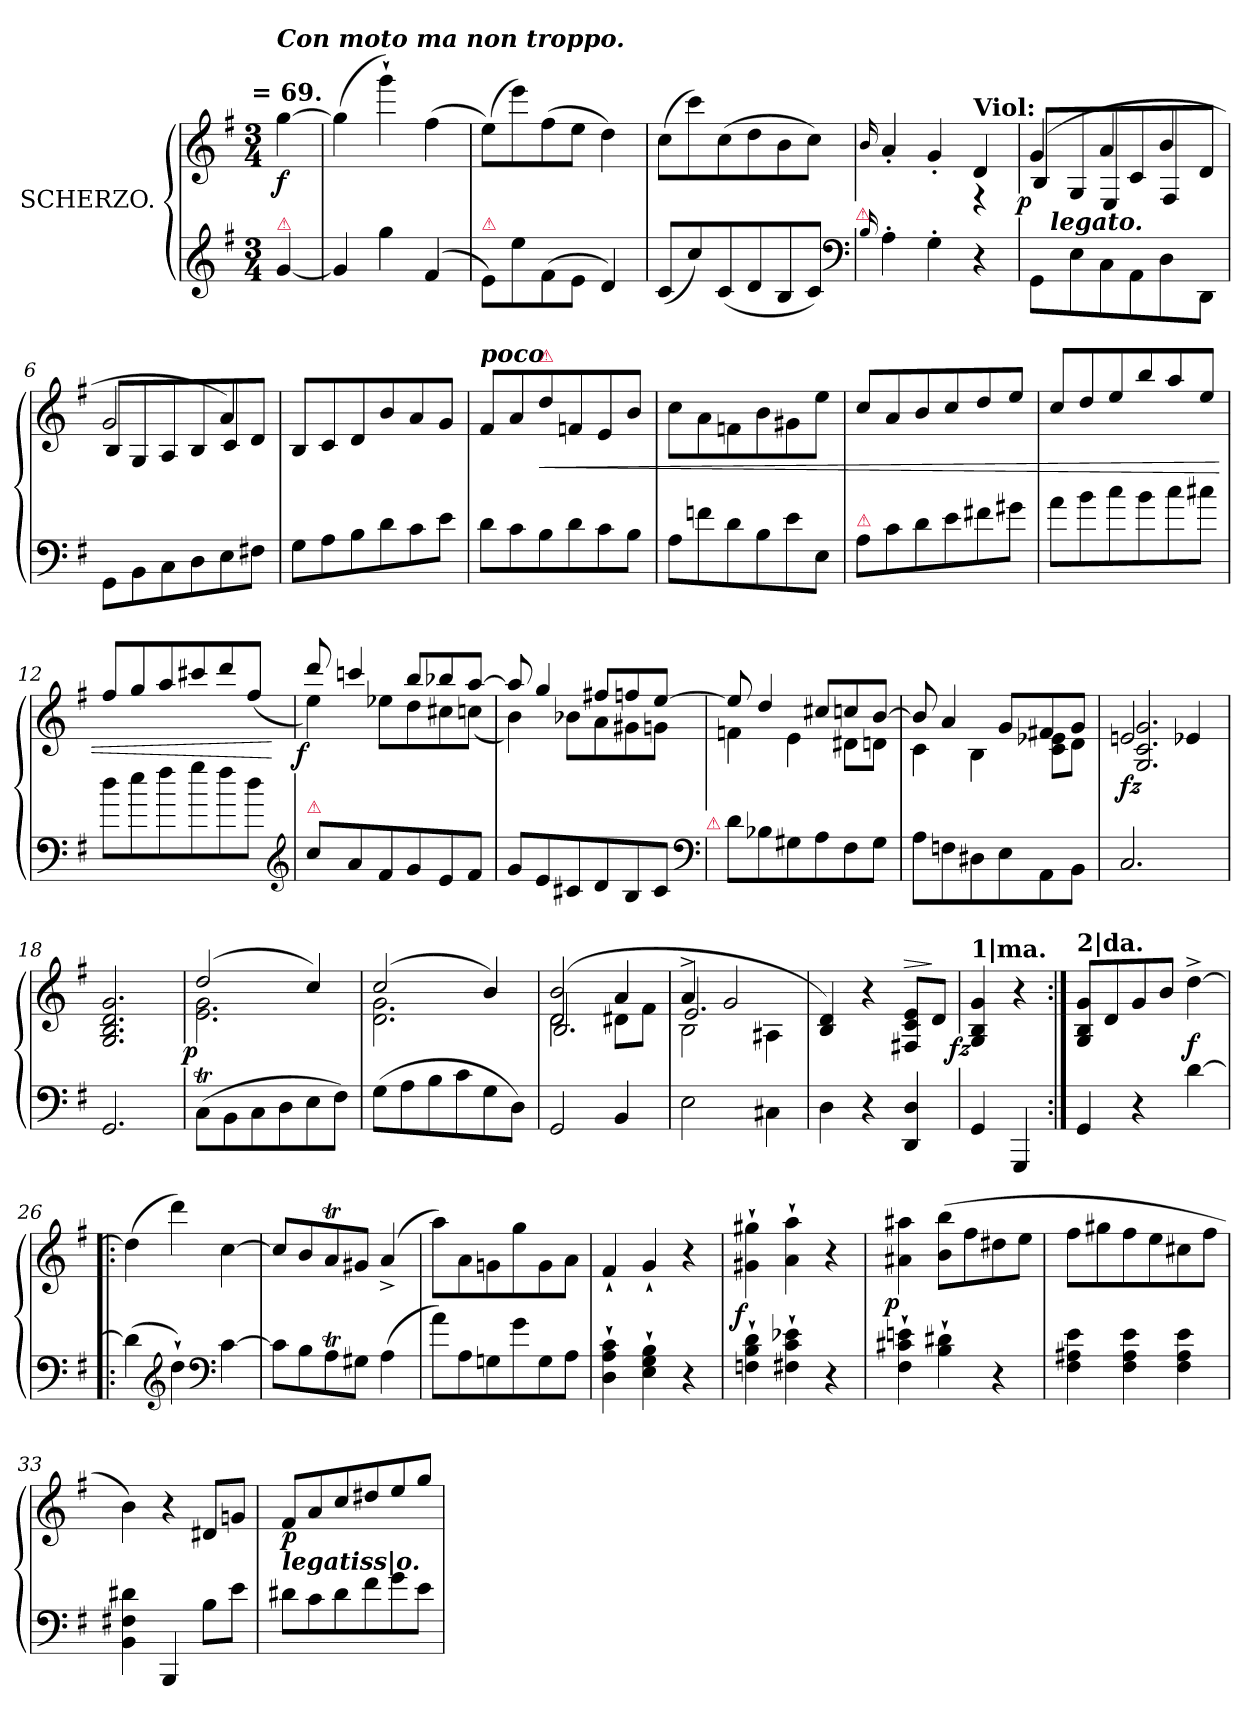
**kern	**kern	**dynam
*part1	*part1	*part1
*staff2	*staff1	*staff1/2
*I"SCHERZO.	*	*
*clefG2	*clefG2	*
*k[f#]	*k[f#]	*
*G:	*G:	*
!!LO:TX:omd:t=&nbsp;=&nbsp;69.
*M3/4	*M3/4	*
*MM69	*MM69	*
=	=	=
!	!LO:TX:a:Bi:t=Con moto ma non troppo.	!
!LO:TX:a:color=crimson:t=⚠	!	!
[4g	[4gg	f
=1	=1	=1
4g]	(>4gg]	.
4gg	4ggg`>)	.
(<4f#	(>4ff#	.
=2	=2	=2
!LO:TX:a:color=crimson:t=⚠	!	!
8e/L)	(>8eeL)	.
8ee\	8eee)	.
(<8f#\	(>8ff#	.
8e\J	8eeJ	.
4d)	4dd)	.
=3	=3	=3
(<8cL	(>8ccL	.
8cc)	8ccc)	.
(<8c	(>8cc	.
8d	8dd	.
8B	8b	.
8cJ)	8ccJ)	.
*clefF4	*	*
!LO:TX:a:color=crimson:t=⚠	!	!
=4	=4	=4
*	*^	*
16qqB/	.	16qqb/	.
4A'>	2ryy	4a'<	.
4G'>	.	4g'<	.
!	!LO:TX:a:B:t=Viol&colon;	!	!
4r	4d!	4r	.
=5	=5	=5	=5
!	!	!	!LO:DY:rj
*	*	*^	*
8GG\L	(>4g!/	8B/L	16ryy	p
!	!	!	!LO:TX:b:Bi:t=legato.	!
.	.	.	2ryy	.
8E\	.	8G/	.	.
8C\	4a!/	8E/	.	.
8AA\	.	8c/	.	.
8D\	4b!/	8F#/	.	.
.	.	.	8.ryy	.
8DD\J	.	8d/J	.	.
*	*	*v	*v	*
=6	=6	=6	=6
8GG\L	2g!/	8B/L	.
8BB\	.	8G/	.
8C\	.	8A/	.
8D\	.	8B/	.
8E\	4a!/)	8c/	.
8F#X\J	.	8d/J	.
!	!	!LO:TX:a:color=crimson:t=⚠	!
*	*v	*v	*
=7	=7	=7
8GL	8BL	.
8A	8c	.
8B	8d	.
8d	8b	.
8c	8a	.
8eJ	8gJ	.
=8	=8	=8
!	!LO:TX:a:Bi:t=poco	!
8dL	8f#L	.
8c	8a	.
!	!LO:TX:a:color=crimson:t=⚠	!
8B	8dd	<
8d	8fn	.
8c	8e	.
8BJ	8bJ	.
=9	=9	=9
8AL	8ccL	.
8fn	8a	.
8d	8fn	.
8B	8b	.
8e	8g#X	.
8EJ	8eeJ	.
=10	=10	=10
!LO:TX:a:color=crimson:t=⚠	!	!
8A/L	8cc/L	.
8c\	8a/	.
8d\	8b/	.
8e\	8cc/	.
8f#X\	8dd/	.
8g#X\J	8ee/J	.
=11	=11	=11
8a\L	8cc/L	.
8b\	8dd/	.
8cc\	8ee/	.
8b\	8bb/	.
8cc\	8aa/	.
8cc#XJ	8ee/J	.
=12	=12	=12
8dd\L	8ff#/L	.
8ee\	8gg/	.
8ff#\	8aa/	.
8gg\	8ccc#X/	.
8ff#\	8ddd/	.
8dd\J	(>8ff#/J	.
*clefG2	*	*
.	.	[
=13	=13	=13
*	*^	*
!LO:TX:a:color=crimson:t=⚠	!	!	!
!	!	!	!LO:DY:rj
8ccL	8ddd	4ee)	f
8a	4cccn	.	.
8f#	.	8ee-XL	.
8g	8bbL	8dd	.
8e	8bb-X	8cc#X	.
8f#J	[8aaJ	(8ccnJ	.
=14	=14	=14	=14
8gL	8aa]	4b)	.
8e	4gg	.	.
8c#X	.	8b-XL	.
8d	8ff#XL	8a	.
8B	8ffn	8g#X	.
8c#J	[8eeJ	8gnJ	.
*clefF4	*	*	*
!LO:TX:a:color=crimson:t=⚠	!	!	!
=15	=15	=15	=15
8dL	8ee]	4fn	.
8B-X	4dd	.	.
8G#X	.	4e	.
8A	8cc#XL	.	.
8F#	8ccn	8d#XL	.
8G#J	[8bJ	8dnJ	.
=16	=16	=16	=16
8AL	8b]	4c	.
8Fn	4a	.	.
8D#X	.	4B	.
8E	8gL	.	.
8AA	8f#X	8c 8e-XL	.
8BBJ	8gJ	8dJ	.
=17	=17	=17	=17
2.C/	2en	2.G/ 2.c/ 2.g/	fz
.	4e-X	.	.
*	*v	*v	*
=18	=18	=18
2.GG/	2.G 2.B 2.d 2.g	.
=19	=19	=19
*	*^	*
!	!	!	!LO:DY:rj
(<8CTL	(>2dd	2.e 2.g	p
8BB	.	.	.
8C	.	.	.
8D	.	.	.
8E	4cc)	.	.
8F#J)	.	.	.
=20	=20	=20	=20
(8GL	(2cc	2.d 2.g	.
8A	.	.	.
8B	.	.	.
8c	.	.	.
8G	4b)	.	.
8DJ)	.	.	.
=21	=21	=21	=21
*	*	*^	*
2GG	(>2d 2b	2d\	2.B/	.
4BB	4a	8d#XL	.	.
.	.	8f#J	.	.
=22	=22	=22	=22	=22
2E	4a	2.e/	2B^<\	.
.	2g	.	.	.
4C#X\	.	.	4A#X\	.
*	*v	*v	*v	*
=23	=23	=23
4D	4B 4d)	.
4r	4r	.
!	!	!LO:HP:a
4DD/ 4D/	8F#X 8c 8eL	>
.	8dJ	]
=24	=24	=24
!	!LO:TX:a:B:t=1|ma.	!
!	!	!LO:DY:rj
4GG/	4G 4B 4g	fz
4GGG/	4r	.
=25:|!	=25:|!	=25:|!
!	!LO:TX:a:B:t=2|da.	!
4GG/	8G 8B 8gL	.
.	8d	.
4r	8g	.
.	8bJ	.
[4d	[4dd^<	f
=26!|:	=26!|:	=26!|:
(>4d]	(4dd]	.
*clefG2	*	*
4dd`>)	4ddd)	.
*clefF4	*	*
[4c	[4cc	.
=27	=27	=27
8cL]	8cc/L]	.
8B	8b/	.
8AT	8aT/	.
8G#XJ	8g#X/J	.
(>4A	(4a^</	.
=28	=28	=28
8aL)	8aaL)	.
8A	8a	.
8Gn	8gn	.
8g	8gg	.
8G	8g	.
8AJ	8aJ	.
=29	=29	=29
4D`> 4A`> 4c`>	4f#`<	.
4E`> 4G`> 4B`>	4g`<	.
4r	4r	.
=30	=30	=30
!	!	!LO:DY:rj
4Fn`> 4B`> 4d`>	4g#X`> 4gg#X`>	f
4F#X`> 4c`> 4e-X`>	4a`> 4aa`>	.
4r	4r	.
=31	=31	=31
!	!	!LO:DY:rj
4F#`> 4c#X`> 4en`>	4a#X 4aa#X	p
4B`> 4d#X`>	(>8b 8bbL	.
.	8ff#	.
4r	8dd#X	.
.	8eeJ	.
=32	=32	=32
4F# 4A#X 4e	8ff#L	.
.	8gg#X	.
4F# 4A# 4e	8ff#	.
.	8ee	.
4F# 4A# 4e	8cc#X	.
.	8ff#J	.
=33	=33	=33
4BB 4F#X 4d#X	4b)	.
4BBB	4r	.
8BL	8d#XL	.
8eJ	8gnJ	.
=34	=34	=34
!LO:TX:a:Bi:t=legatiss|o.	!	!
8d#XL	8f#L	p
8c\	8a/	.
8d#\	8cc/	.
8f#\	8dd#X/	.
8g\	8ee/	.
8e\J	8gg/J	.
=	=	=
*-	*-	*-
